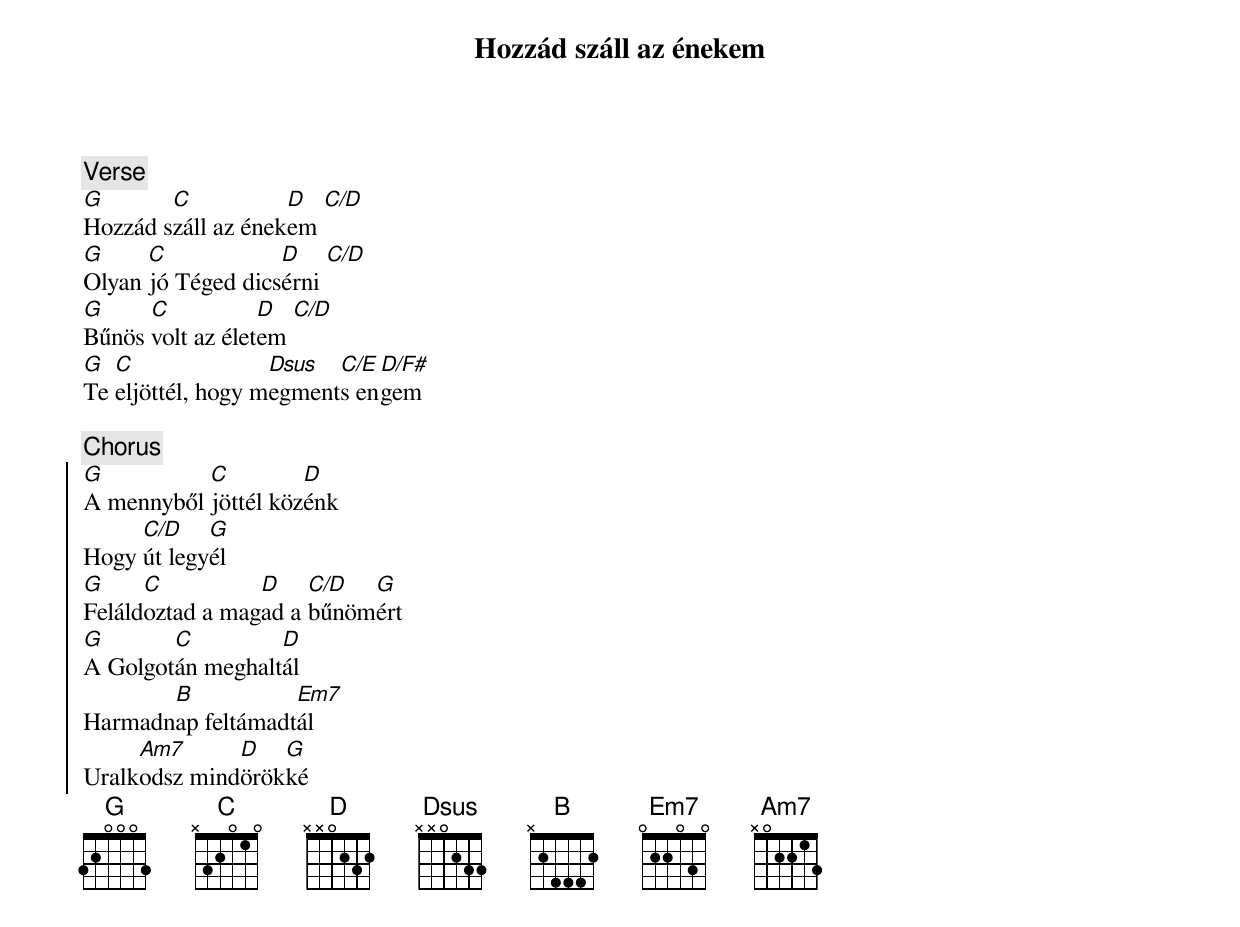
{title: Hozzád száll az énekem}
{subtitle: }

{c:Verse}
[G]Hozzád s[C]záll az ének[D]em [C/D]
[G]Olyan [C]jó Téged dics[D]érni [C/D]
[G]Bűnös [C]volt az élet[D]em [C/D]
[G]Te [C]eljöttél, hogy m[Dsus]egment[C/E]s en[D/F#]gem

{c:Chorus}
{soc}
[G]A mennyből [C]jöttél köz[D]énk
Hogy [C/D]út legy[G]él
[G]Feláld[C]oztad a mag[D]ad a [C/D]bűnöm[G]ért
[G]A Golgot[C]án meghalt[D]ál
Harmadn[B]ap feltámadt[Em7]ál
Uralk[Am7]odsz mind[D]örök[G]ké
{eoc}
